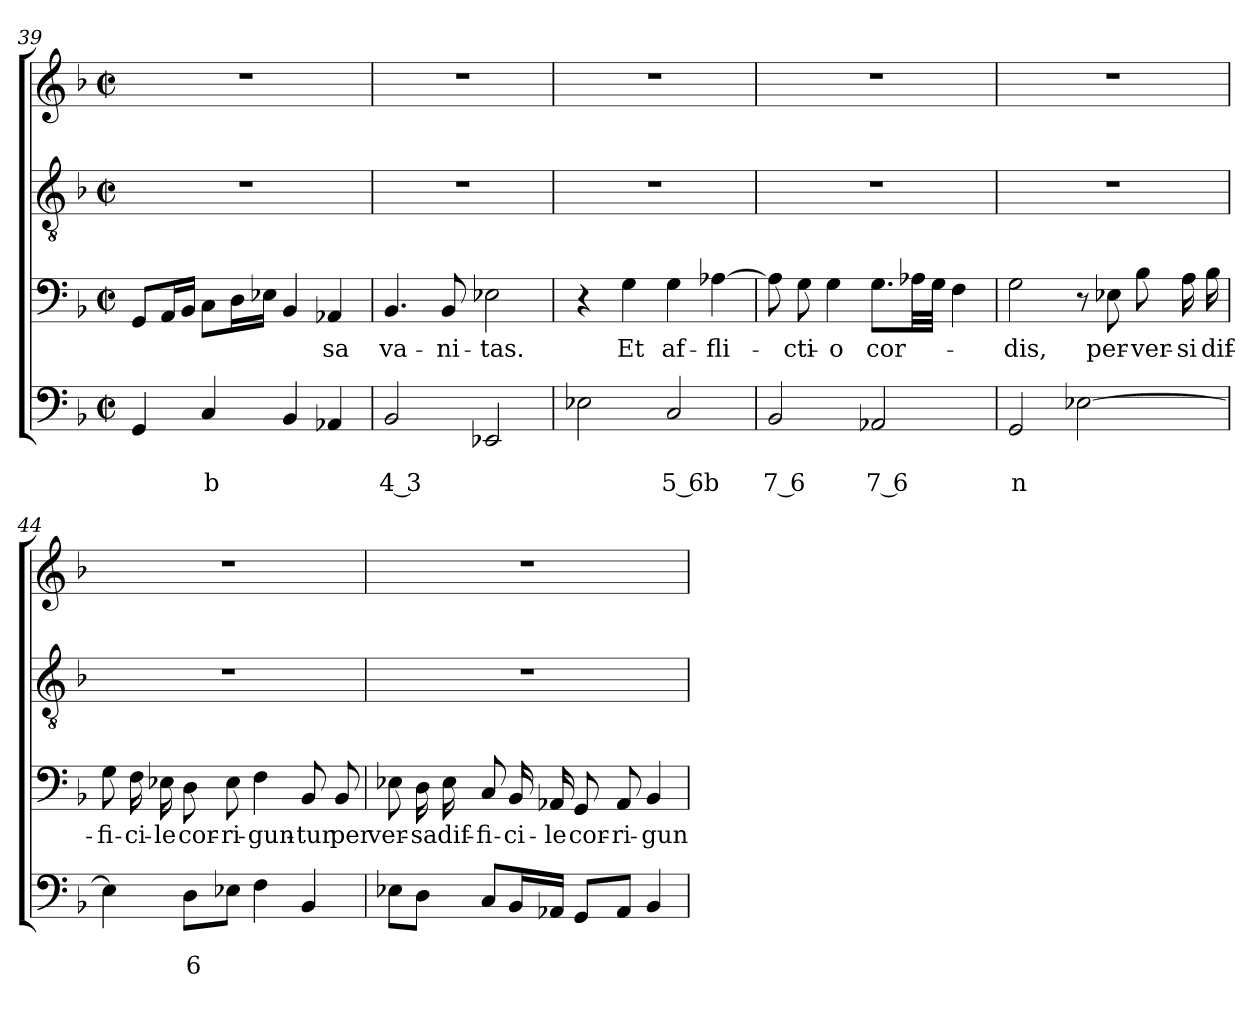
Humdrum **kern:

**kern	**text	**text	**kern	**text	**kern	**kern
*part4	*part4	*part4	*part3	*part3	*part2	*part1
*staff4	*staff4	*staff4	*staff3	*staff3	*staff2	*staff1
*clefF4	*	*	*clefF4	*	*clefGv2	*clefG2
*k[b-]	*	*	*k[b-]	*	*k[b-]	*k[b-]
*F:	*	*	*F:	*	*F:	*F:
*M2/2	*	*	*M2/2	*	*M2/2	*M2/2
*met(c|)	*	*	*met(c|)	*	*met(c|)	*met(c|)
=39	=39	=39	=39	=39	=39	=39
4GG/	.	.	8GG/L	.	1r	1r
.	.	.	16AA/L	.	.	.
.	.	.	16BB-/JJ	.	.	.
!	!	!LO:LY:b	!	!	!	!
4C/	.	b	8C\L	.	.	.
.	.	.	16D\L	.	.	.
.	.	.	16E-X\JJ	.	.	.
4BB-/	.	.	4BB-/	.	.	.
!	!	!	!	!LO:LY:b	!	!
4AA-X/	.	.	4AA-X/	-sa	.	.
=40	=40	=40	=40	=40	=40	=40
!	!	!LO:LY:b	!	!	!	!
!	!	!	!	!LO:LY:b	!	!
2BB-/	.	4 3	4.BB-/	va-	1r	1r
!	!	!	!	!LO:LY:b	!	!
.	.	.	8BB-/	-ni-	.	.
!	!	!	!	!LO:LY:b	!	!
2EE-X/	.	.	2E-X\	-tas.	.	.
=41	=41	=41	=41	=41	=41	=41
2E-X\	.	.	4r	.	1r	1r
!	!	!	!	!LO:LY:b	!	!
.	.	.	4G\	Et	.	.
!	!	!LO:LY:b	!	!	!	!
!	!	!	!	!LO:LY:b	!	!
2C/	.	5 6b	4G\	af-	.	.
!	!	!	!	!LO:LY:b	!	!
.	.	.	[4A-X\	-fli-	.	.
!!LO:PB:g=z
=42	=42	=42	=42	=42	=42	=42
!	!	!LO:LY:b	!	!	!	!
2BB-/	.	7 6	8A-\]	.	1r	1r
!	!	!	!	!LO:LY:b	!	!
.	.	.	8G\	-cti-	.	.
!	!	!	!	!LO:LY:b	!	!
.	.	.	4G\	-o	.	.
!	!	!LO:LY:b	!	!	!	!
!	!	!	!	!LO:LY:b	!	!
2AA-X/	.	7 6	8.G\L	cor-	.	.
.	.	.	32A-X\LL	.	.	.
.	.	.	32G\JJJ	.	.	.
.	.	.	4F\	.	.	.
=43	=43	=43	=43	=43	=43	=43
!	!	!LO:LY:b	!	!	!	!
!	!	!	!	!LO:LY:b	!	!
2GG/	.	n	2G\	-dis,	1r	1r
[2E-X\	.	.	8r	.	.	.
!	!	!	!	!LO:LY:b	!	!
.	.	.	8E-X\	per-	.	.
!	!	!	!	!LO:LY:b	!	!
.	.	.	8B-\	-ver-	.	.
!	!	!	!	!LO:LY:b	!	!
.	.	.	16A\	-si	.	.
!	!	!	!	!LO:LY:b	!	!
.	.	.	16B-\	dif-	.	.
=44	=44	=44	=44	=44	=44	=44
!	!	!	!	!LO:LY:b	!	!
4E-\]	.	.	8G\	-fi-	1r	1r
!	!	!	!	!LO:LY:b	!	!
.	.	.	16F\	-ci-	.	.
!	!	!	!	!LO:LY:b	!	!
.	.	.	16E-X\	-le	.	.
!	!	!LO:LY:b	!	!	!	!
!	!	!	!	!LO:LY:b	!	!
8D\L	.	6	8D\	cor-	.	.
!	!	!	!	!LO:LY:b	!	!
8E-X\J	.	.	8E-\	-ri-	.	.
!	!	!	!	!LO:LY:b	!	!
4F\	.	.	4F\	-gun-	.	.
!	!	!	!	!LO:LY:b	!	!
4BB-/	.	.	8BB-/	-tur	.	.
!	!	!	!	!LO:LY:b	!	!
.	.	.	8BB-/	per	.	.
!!LO:LB:g=z
=45	=45	=45	=45	=45	=45	=45
!	!	!	!	!LO:LY:b	!	!
8E-X\L	.	.	8E-X\	ver-	1r	1r
!	!	!	!	!LO:LY:b	!	!
8D\J	.	.	16D\	-sa	.	.
!	!	!	!	!LO:LY:b	!	!
.	.	.	16E-\	dif-	.	.
!	!	!	!	!LO:LY:b	!	!
8C/L	.	.	8C/	-fi-	.	.
!	!	!	!	!LO:LY:b	!	!
16BB-/L	.	.	16BB-/	-ci-	.	.
!	!	!	!	!LO:LY:b	!	!
16AA-X/JJ	.	.	16AA-X/	-le	.	.
!	!	!	!	!LO:LY:b	!	!
8GG/L	.	.	8GG/	cor-	.	.
!	!	!	!	!LO:LY:b	!	!
8AA-/J	.	.	8AA-/	-ri-	.	.
!	!	!	!	!LO:LY:b	!	!
4BB-/	.	.	4BB-/	-gun-	.	.
=	=	=	=	=	=	=
*-	*-	*-	*-	*-	*-	*-
